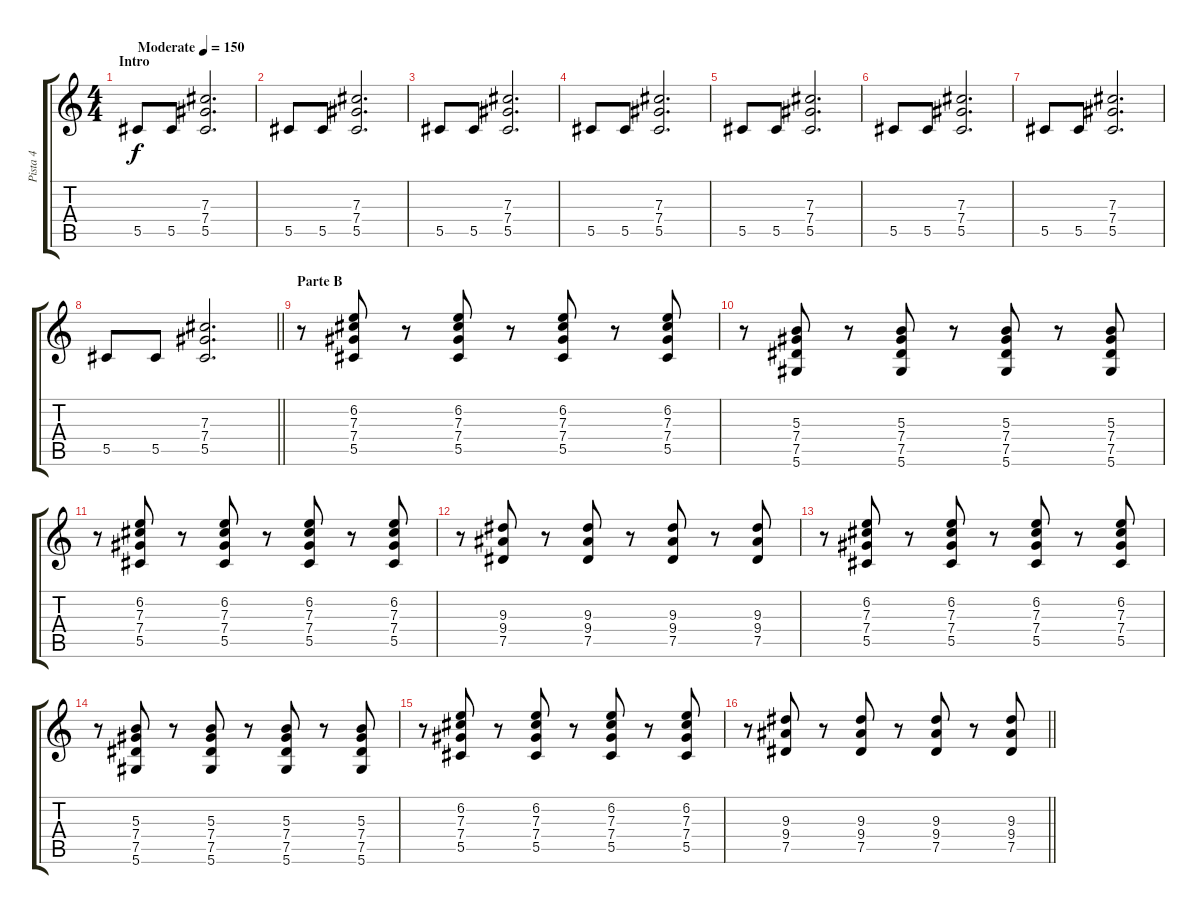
\track ("Pista 4" "Pista 4") {instrument distortionguitar}
\staff {score tabs}
\tuning (Eb4 Bb3 Gb3 Db3 Ab2 Eb2) {hide}
\ts (4 4)
\section ("" "Intro")
\tempo (150 "Moderate")
\clef g2
\ks c
5.5.8{dy f instrument distortionguitar} 5.5.8 (7.3 7.4 5.5).2{d} |
5.5.8 5.5.8 (7.3 7.4 5.5).2{d} |
5.5.8 5.5.8 (7.3 7.4 5.5).2{d} |
5.5.8 5.5.8 (7.3 7.4 5.5).2{d} |
5.5.8 5.5.8 (7.3 7.4 5.5).2{d} |
5.5.8 5.5.8 (7.3 7.4 5.5).2{d} |
5.5.8 5.5.8 (7.3 7.4 5.5).2{d} |
\barLineRight lightlight
5.5.8 5.5.8 (7.3 7.4 5.5).2{d} |
\section ("" "Parte B")
r.8{instrument electricguitarclean} (6.2 7.3 7.4 5.5).8 r.8 (6.2 7.3 7.4 5.5).8 r.8 (6.2 7.3 7.4 5.5).8 r.8 (6.2 7.3 7.4 5.5).8 |
r.8 (5.3 7.4 7.5 5.6).8 r.8 (5.3 7.4 7.5 5.6).8 r.8 (5.3 7.4 7.5 5.6).8 r.8 (5.3 7.4 7.5 5.6).8 |
r.8{instrument electricguitarclean} (6.2 7.3 7.4 5.5).8 r.8 (6.2 7.3 7.4 5.5).8 r.8 (6.2 7.3 7.4 5.5).8 r.8 (6.2 7.3 7.4 5.5).8 |
r.8{instrument electricguitarclean} (9.3 9.4 7.5).8 r.8 (9.3 9.4 7.5).8 r.8 (9.3 9.4 7.5).8 r.8 (9.3 9.4 7.5).8 |
r.8{instrument electricguitarclean} (6.2 7.3 7.4 5.5).8 r.8 (6.2 7.3 7.4 5.5).8 r.8 (6.2 7.3 7.4 5.5).8 r.8 (6.2 7.3 7.4 5.5).8 |
r.8 (5.3 7.4 7.5 5.6).8 r.8 (5.3 7.4 7.5 5.6).8 r.8 (5.3 7.4 7.5 5.6).8 r.8 (5.3 7.4 7.5 5.6).8 |
r.8{instrument electricguitarclean} (6.2 7.3 7.4 5.5).8 r.8 (6.2 7.3 7.4 5.5).8 r.8 (6.2 7.3 7.4 5.5).8 r.8 (6.2 7.3 7.4 5.5).8 |
\barLineRight lightlight
r.8{instrument electricguitarclean} (9.3 9.4 7.5).8 r.8 (9.3 9.4 7.5).8 r.8 (9.3 9.4 7.5).8 r.8 (9.3 9.4 7.5).8
